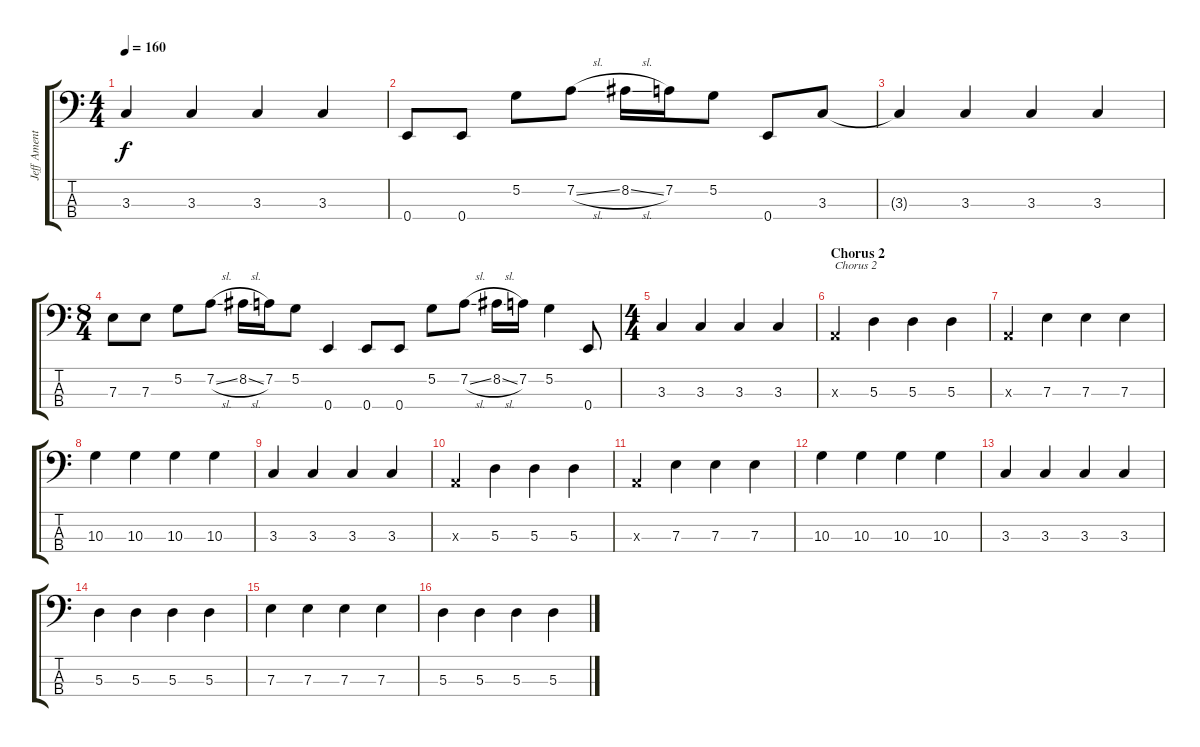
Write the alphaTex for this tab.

\track ("Jeff Ament" "Jeff Ament") {instrument electricbassfinger}
\staff {score tabs}
\tuning (G2 D2 A1 E1) {hide}
\ts (4 4)
\tempo 160
\clef f4
\ks c
3.3{t}.4{dy f} 3.3.4 3.3.4 3.3.4 |
0.4.8 0.4.8 5.2.8 7.2{sl}.8 8.2{sl}.16 7.2.16 5.2.8 0.4.8 3.3.8 |
3.3{t}.4 3.3.4 3.3.4 3.3.4 |
\ts (8 4)
7.3.8 7.3.8 5.2.8 7.2{sl}.8 8.2{sl}.16 7.2.16 5.2.8 0.4.4 0.4.8 0.4.8 5.2.8 7.2{sl}.8 8.2{sl}.16 7.2.16 5.2.4 0.4.8 |
\ts (4 4)
3.3.4 3.3.4 3.3.4 3.3.4 |
\section ("" "Chorus 2")
0.3{x}.4{txt "Chorus 2"} 5.3.4 5.3.4 5.3.4 |
0.3{x}.4 7.3.4 7.3.4 7.3.4 |
10.3.4 10.3.4 10.3.4 10.3.4 |
3.3.4 3.3.4 3.3.4 3.3.4 |
0.3{x}.4 5.3.4 5.3.4 5.3.4 |
0.3{x}.4 7.3.4 7.3.4 7.3.4 |
10.3.4 10.3.4 10.3.4 10.3.4 |
3.3.4 3.3.4 3.3.4 3.3.4 |
5.3.4 5.3.4 5.3.4 5.3.4 |
7.3.4 7.3.4 7.3.4 7.3.4 |
5.3.4 5.3.4 5.3.4 5.3.4
